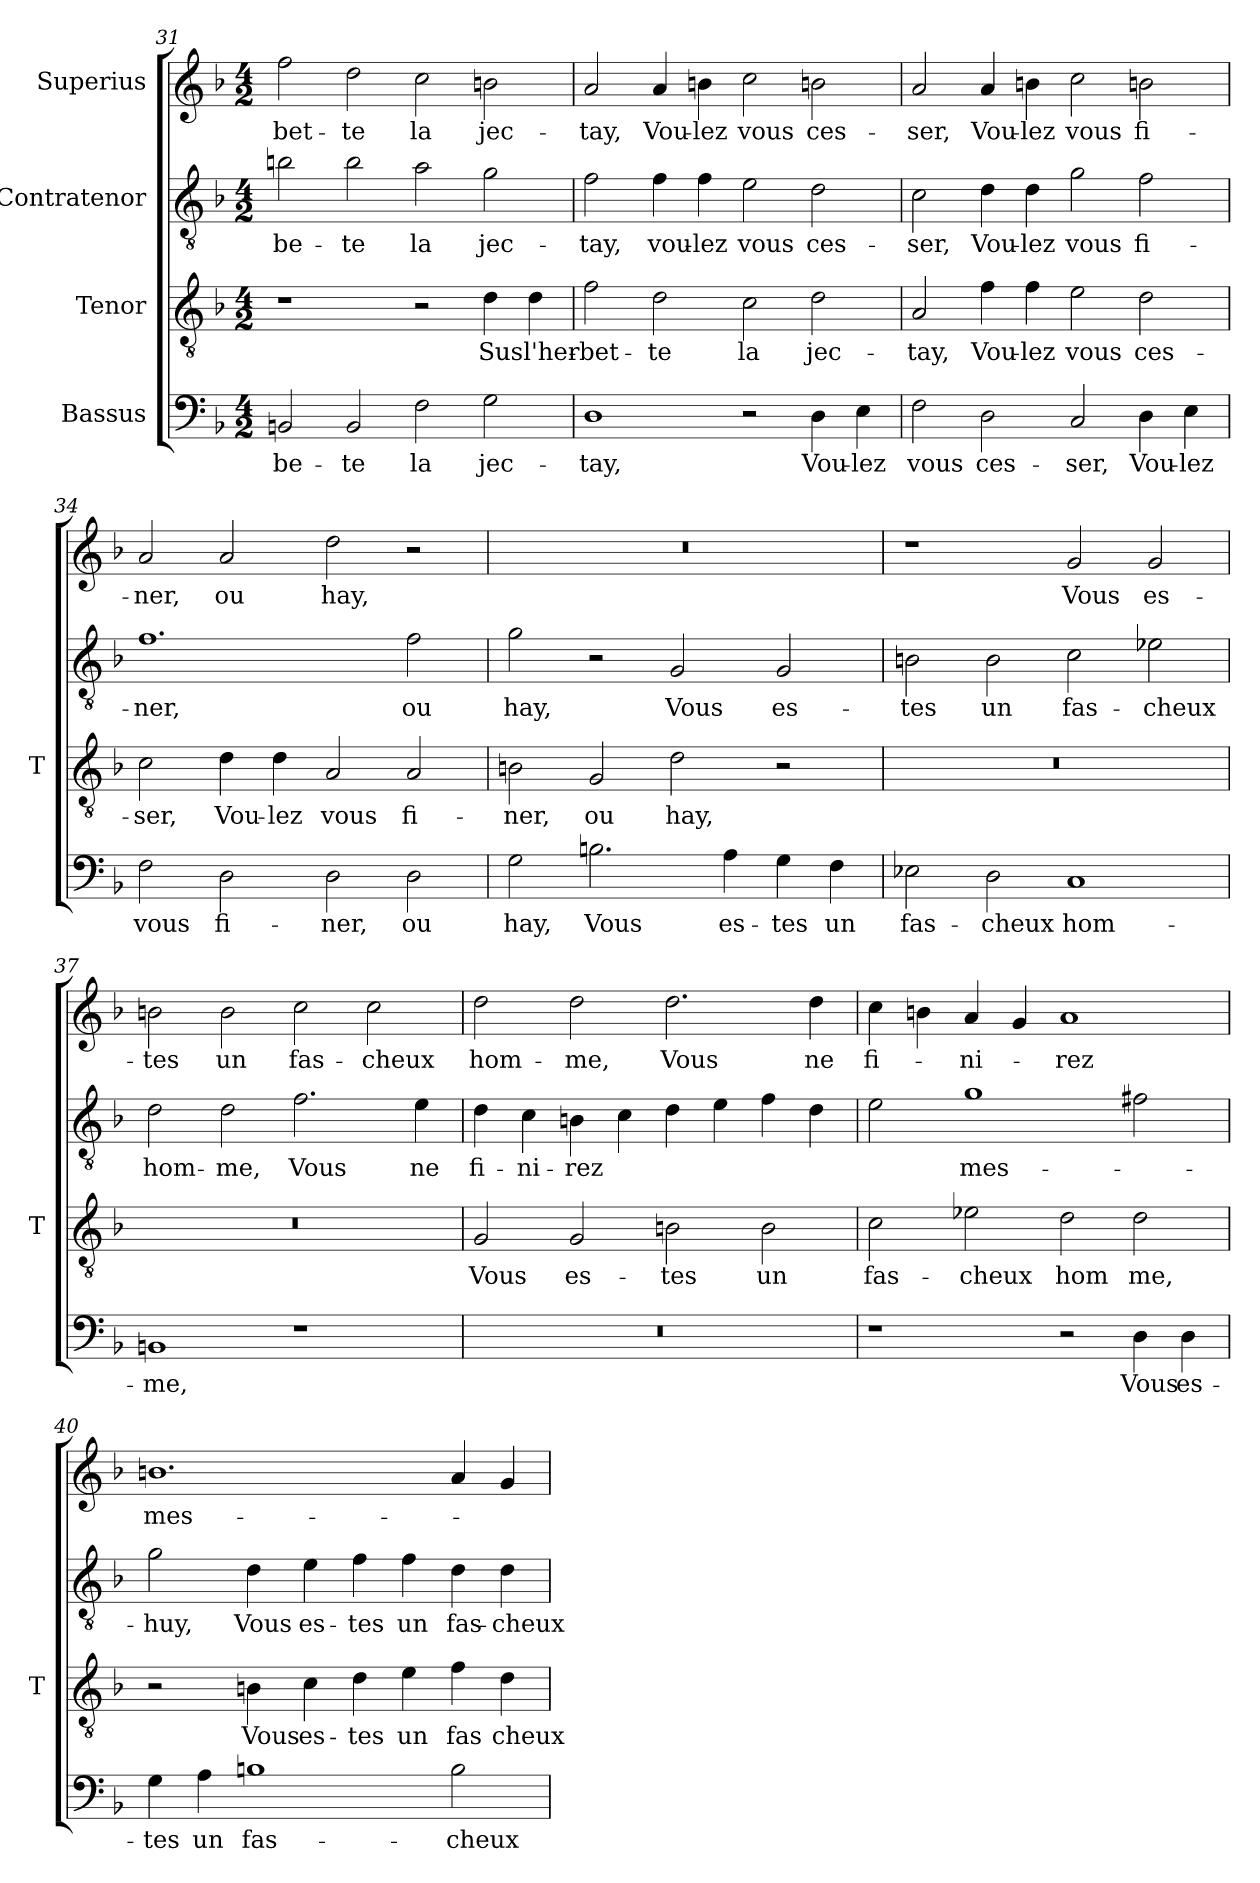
**kern	**text	**kern	**text	**kern	**text	**kern	**text
*part4	*part4	*part3	*part3	*part2	*part2	*part1	*part1
*staff4	*staff4	*staff3	*staff3	*staff2	*staff2	*staff1	*staff1
*I"Bassus	*	*I"Tenor	*	*I"Contratenor	*	*I"Superius	*
*	*	*I'T	*	*	*	*	*
*clefF4	*	*clefGv2	*	*clefGv2	*	*clefG2	*
*k[b-]	*	*k[b-]	*	*k[b-]	*	*k[b-]	*
*M4/2	*	*M4/2	*	*M4/2	*	*M4/2	*
=31	=31	=31	=31	=31	=31	=31	=31
2BB	be-	1r	.	2b	be-	2ff	bet-
2BB	-te	.	.	2b	-te	2dd	-te
2F	-la	2r	.	2a	-la	2cc	-la
2G	jec-	4d	-Sus	2g	jec-	2bn	jec-
.	.	4d	l'her-	.	.	.	.
=32	=32	=32	=32	=32	=32	=32	=32
1D	-tay,	2f	bet-	2f	-tay,	2a	-tay,
.	.	2d	-te	4f	vou-	4a	Vou-
.	.	.	.	4f	-lez	4bn	-lez
2r	.	2c	-la	2e	-vous	2cc	-vous
4D	Vou-	2d	jec-	2d	ces-	2bn	ces-
4E	-lez	.	.	.	.	.	.
=33	=33	=33	=33	=33	=33	=33	=33
2F	-vous	2A	-tay,	2c	-ser,	2a	-ser,
2D	ces-	4f	Vou-	4d	Vou-	4a	Vou-
.	.	4f	-lez	4d	-lez	4bn	-lez
2C	-ser,	2e	-vous	2g	-vous	2cc	-vous
4D	Vou-	2d	ces-	2f	fi-	2bn	fi-
4E	-lez	.	.	.	.	.	.
=34	=34	=34	=34	=34	=34	=34	=34
2F	-vous	2c	-ser,	1.f	-ner,	2a	-ner,
2D	fi-	4d	Vou-	.	.	2a	-ou
.	.	4d	-lez	.	.	.	.
2D	-ner,	2A	-vous	.	.	2dd	-hay,
2D	-ou	2A	fi-	2f	-ou	2r	.
=35	=35	=35	=35	=35	=35	=35	=35
2G	-hay,	2B	-ner,	2g	-hay,	0r	.
2.B	-Vous	2G	-ou	2r	.	.	.
.	.	2d	-hay,	2G	-Vous	.	.
4A	es-	.	.	.	.	.	.
4G	-tes	2r	.	2G	es-	.	.
4F	-un	.	.	.	.	.	.
=36	=36	=36	=36	=36	=36	=36	=36
2E-X	fas-	0r	.	2B	-tes	1r	.
2D	-cheux	.	.	2B	-un	.	.
1C	hom-	.	.	2c	fas-	2g	-Vous
.	.	.	.	2e-X	-cheux	2g	es-
=37	=37	=37	=37	=37	=37	=37	=37
1BB	-me,	0r	.	2d	hom-	2bn	-tes
.	.	.	.	2d	-me,	2b	-un
1r	.	.	.	2.f	-Vous	2cc	fas-
.	.	.	.	.	.	2cc	-cheux
.	.	.	.	4e	-ne	.	.
=38	=38	=38	=38	=38	=38	=38	=38
0r	.	2G	-Vous	4d	fi-	2dd	hom-
.	.	.	.	4c	ni-	.	.
.	.	2G	es-	4B	-rez	2dd	-me,
.	.	.	.	4c	.	.	.
.	.	2B	-tes	4d	.	2.dd	-Vous
.	.	.	.	4e	.	.	.
.	.	2B	-un	4f	.	.	.
.	.	.	.	4d	.	4dd	-ne
=39	=39	=39	=39	=39	=39	=39	=39
1r	.	2c	fas-	2e	.	4cc	fi-
.	.	.	.	.	.	4bn	.
.	.	2e-X	-cheux	1g	mes-	4a	ni-
.	.	.	.	.	.	4g	.
2r	.	2d	-hom	.	.	1a	-rez
4D	-Vous	2d	-me,	2f#X	.	.	.
4D	es-	.	.	.	.	.	.
=40	=40	=40	=40	=40	=40	=40	=40
4G	-tes	2r	.	2g	-huy,	1.bn	mes-
4A	-un	.	.	.	.	.	.
1B	fas-	4B	-Vous	4d	-Vous	.	.
.	.	4c	es-	4e	es-	.	.
.	.	4d	-tes	4f	-tes	.	.
.	.	4e	-un	4f	-un	.	.
2B	-cheux	4f	-fas	4d	fas-	4a	.
.	.	4d	-cheux	4d	-cheux	4g	.
=	=	=	=	=	=	=	=
*-	*-	*-	*-	*-	*-	*-	*-
